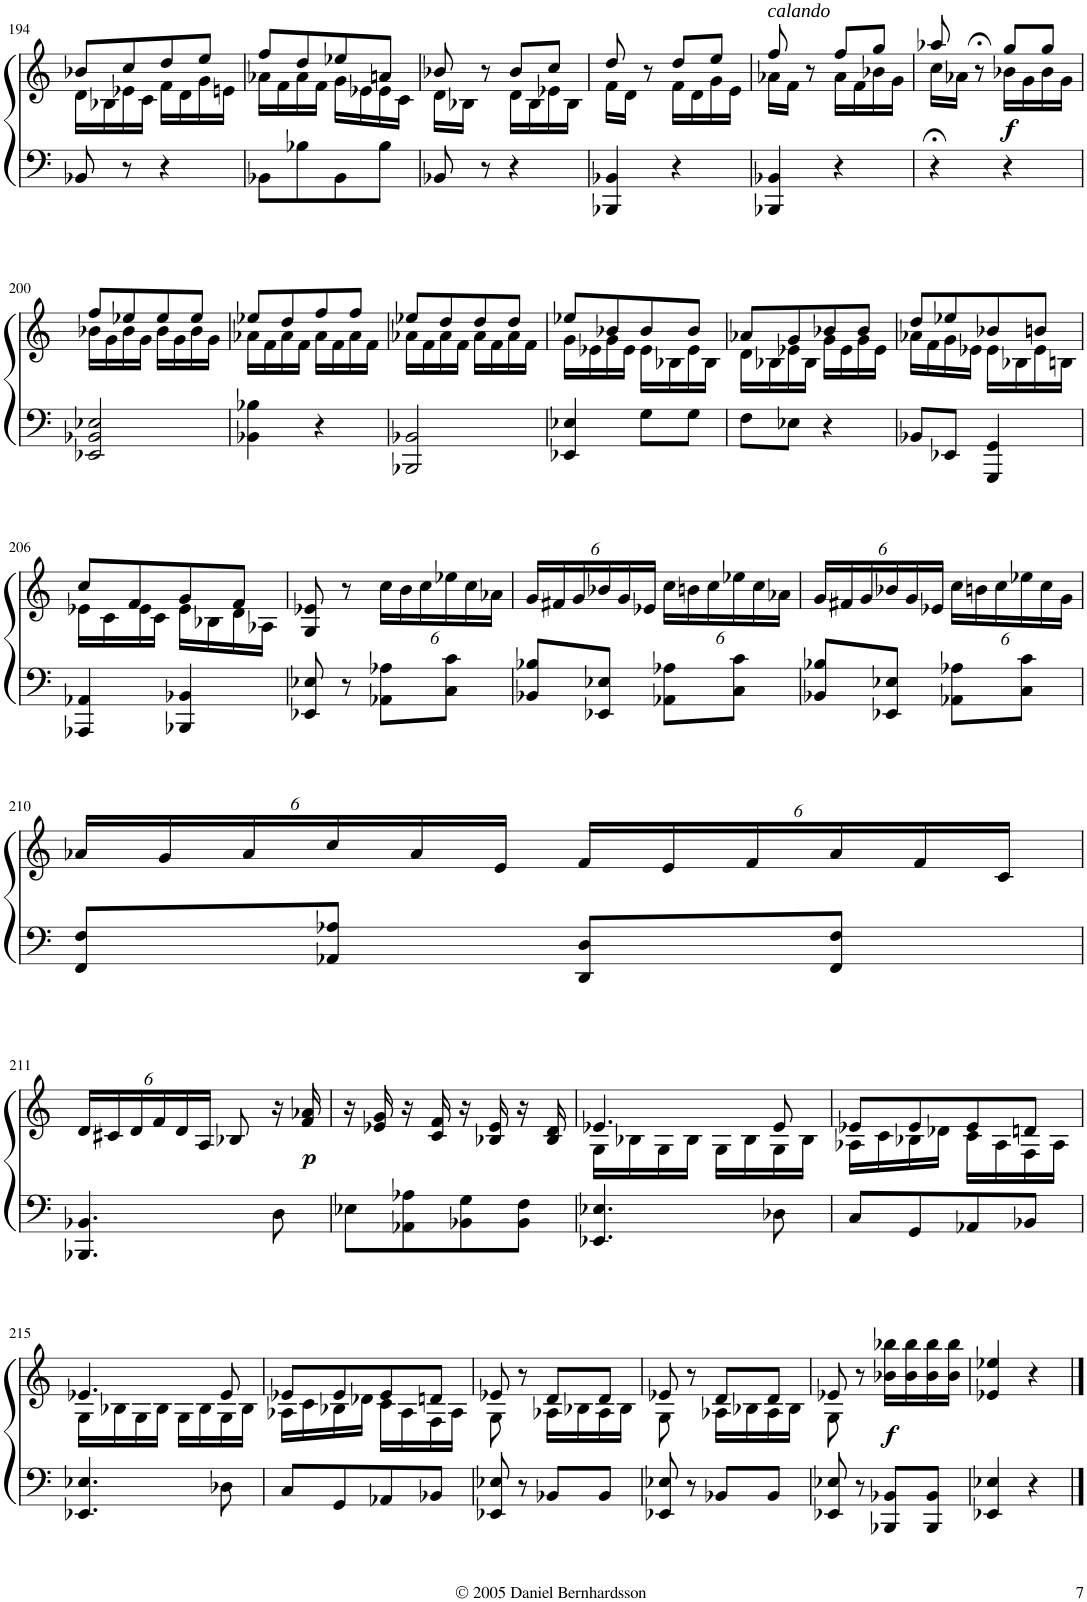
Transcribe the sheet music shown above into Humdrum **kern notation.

**kern	**kern	**dynam
*part1	*part1	*part1
*staff2	*staff1	*staff1/2
*I"Piano	*	*
*I'Pno.	*	*
!!LO:PB:g=z
*clefF4	*clefG2	*
*k[]	*k[]	*
*M2/4	*M2/4	*
=194	=194	=194
*	*^	*
8BB-X/	8b-X/L	16d\LL	.
.	.	16B-X\	.
8r	8cc/	16e-X\	.
.	.	16c\JJ	.
4r	8dd/	16f\LL	.
.	.	16d\	.
.	8ee/J	16g\	.
.	.	16en\JJ	.
=195	=195	=195	=195
8BB-X\L	8ff/L	16a-X\LL	.
.	.	16f\	.
8B-X\	8dd/	16a-\	.
.	.	16f\JJ	.
8BB-\	8ee-X/	16g\LL	.
.	.	16e-X\	.
8B-\J	8an/J	16e-\	.
.	.	16c\JJ	.
=196	=196	=196	=196
8BB-X/	8b-X/	16d\LL	.
.	.	16B-X\JJ	.
8r	8r	8ryy	.
4r	8b-/L	16d\LL	.
.	.	16B-\	.
.	8cc/J	16e-X\	.
.	.	16B-\JJ	.
=197	=197	=197	=197
4BBB-X/ 4BB-X/	8dd/	16f\LL	.
.	.	16d\JJ	.
.	8r	8ryy	.
4r	8dd/L	16f\LL	.
.	.	16d\	.
.	8ee/J	16g\	.
.	.	16e\JJ	.
=198	=198	=198	=198
!	!LO:TX:a:i:t=calando	!	!
4BBB-X/ 4BB-X/	8ff/	16a-X\LL	.
.	.	16f\JJ	.
.	8r	8ryy	.
4r	8ff/L	16a-\LL	.
.	.	16f\	.
.	8gg/J	16b-X\	.
.	.	16g\JJ	.
=199	=199	=199	=199
4r;<	8aa-X/	16cc\LL	.
.	.	16a-X\JJ	.
.	8r;<	8ryy	.
!	!	!	!LO:DY:b
4r	8gg/L	16b-X\LL	f
.	.	16g\	.
.	8gg/J	16b-\	.
.	.	16g\JJ	.
!!LO:LB:g=z	!!
=200	=200	=200	=200
2EE-X/ 2BB-X/ 2E-X/	8ff/L	16b-X\LL	.
.	.	16g\	.
.	8ee-X/	16b-\	.
.	.	16g\JJ	.
.	8ee-/	16b-\LL	.
.	.	16g\	.
.	8ee-/J	16b-\	.
.	.	16g\JJ	.
=201	=201	=201	=201
4BB-X\ 4B-X\	8ee-X/L	16a-X\LL	.
.	.	16f\	.
.	8dd/	16a-\	.
.	.	16f\JJ	.
4r	8ff/	16a-\LL	.
.	.	16f\	.
.	8ff/J	16a-\	.
.	.	16f\JJ	.
=202	=202	=202	=202
2BBB-X/ 2BB-X/	8ee-X/L	16a-X\LL	.
.	.	16f\	.
.	8dd/	16a-\	.
.	.	16f\JJ	.
.	8dd/	16a-\LL	.
.	.	16f\	.
.	8dd/J	16a-\	.
.	.	16f\JJ	.
=203	=203	=203	=203
4EE-X/ 4E-X/	8ee-X/L	16g\LL	.
.	.	16e-X\	.
.	8b-X/	16g\	.
.	.	16e-\JJ	.
8G\L	8b-/	16e-\LL	.
.	.	16B-X\	.
8G\J	8b-/J	16e-\	.
.	.	16B-\JJ	.
=204	=204	=204	=204
8F\L	8a-X/L	16d\LL	.
.	.	16B-X\	.
8E-X\J	8g/	16e-X\	.
.	.	16B-\JJ	.
4r	8b-X/	16g\LL	.
.	.	16e-\	.
.	8b-/J	16g\	.
.	.	16e-\JJ	.
=205	=205	=205	=205
8BB-X/L	8dd/L	16a-X\LL	.
.	.	16f\	.
8EE-X/J	8ee-X/	16g\	.
.	.	16e-X\JJ	.
4GGG/ 4GG/	8b-X/	16e-\LL	.
.	.	16B-X\	.
.	8bn/J	16e-\	.
.	.	16Bn\JJ	.
!!LO:LB:g=z	!!
=206	=206	=206	=206
4AAA-X/ 4AA-X/	8cc/L	16e-X\LL	.
.	.	16c\	.
.	8f/	16e-\	.
.	.	16c\JJ	.
4BBB-X/ 4BB-X/	8g/	16e-\LL	.
.	.	16B-X\	.
.	8f/J	16d\	.
.	.	16A-X\JJ	.
=207	=207	=207	=207
8EE-X/ 8E-X/	8G/ 8e-X/	4ryy	.
8r	8r	.	.
*	*Xbrackettup	*	*
8AA-X\ 8A-X\L	24cc\LL	4ryy	.
.	24b\	.	.
.	24cc\	.	.
8C\ 8c\J	24ee-X\	.	.
.	24cc\	.	.
.	24a-X\JJ	.	.
*	*v	*v	*
=208	=208	=208
8BB-X/ 8B-X/L	24g/LL	.
.	24f#X/	.
.	24g/	.
8EE-X/ 8E-X/J	24b-X/	.
.	24g/	.
.	24e-X/JJ	.
8AA-X\ 8A-X\L	24cc\LL	.
.	24bn\	.
.	24cc\	.
8C\ 8c\J	24ee-X\	.
.	24cc\	.
.	24a-X\JJ	.
=209	=209	=209
8BB-X/ 8B-X/L	24g/LL	.
.	24f#X/	.
.	24g/	.
8EE-X/ 8E-X/J	24b-X/	.
.	24g/	.
.	24e-X/JJ	.
8AA-X\ 8A-X\L	24cc\LL	.
.	24bn\	.
.	24cc\	.
8C\ 8c\J	24ee-X\	.
.	24cc\	.
.	24g\JJ	.
!!LO:LB:g=z
=210	=210	=210
8FF/ 8F/L	24a-X/LL	.
.	24g/	.
.	24a-/	.
8AA-X/ 8A-X/J	24cc/	.
.	24a-/	.
.	24e/JJ	.
8DD/ 8D/L	24f/LL	.
.	24e/	.
.	24f/	.
8FF/ 8F/J	24a-/	.
.	24f/	.
.	24c/JJ	.
!!LO:LB:g=z
=211	=211	=211
4.BBB-X/ 4.BB-X/	24d/LL	.
.	24c#X/	.
.	24d/	.
.	24f/	.
.	24d/	.
.	24A/JJ	.
.	8B-X/	.
8D\	16r	.
!	!	!LO:DY:b
.	16f/ 16a-X/	p
=212	=212	=212
8E-X\L	16r	.
.	16e-X/ 16g/	.
8AA-X\ 8A-X\	16r	.
.	16c/ 16f/	.
8BB-X\ 8G\	16r	.
.	16B-X/ 16e-/	.
8BB-\ 8F\J	16r	.
.	16B-/ 16d/	.
=213	=213	=213
*	*^	*
4.EE-X/ 4.E-X/	4.e-X/	16G\LL	.
.	.	16B-X\	.
.	.	16G\	.
.	.	16B-\JJ	.
.	.	16G\LL	.
.	.	16B-\	.
8D-X\	8e-/	16G\	.
.	.	16B-\JJ	.
=214	=214	=214	=214
8C/L	8e-X/L	16A-X\LL	.
.	.	16c\	.
8GG/	8e-/	16B-X\	.
.	.	16d-X\JJ	.
8AA-X/	8e-/	16c\LL	.
.	.	16A-\	.
8BB-X/J	8dn/J	16F\	.
.	.	16A-\JJ	.
!!LO:LB:g=z	!!
=215	=215	=215	=215
4.EE-X/ 4.E-X/	4.e-X/	16G\LL	.
.	.	16B-X\	.
.	.	16G\	.
.	.	16B-\JJ	.
.	.	16G\LL	.
.	.	16B-\	.
8D-X\	8e-/	16G\	.
.	.	16B-\JJ	.
=216	=216	=216	=216
8C/L	8e-X/L	16A-X\LL	.
.	.	16c\	.
8GG/	8e-/	16B-X\	.
.	.	16d-X\JJ	.
8AA-X/	8e-/	16c\LL	.
.	.	16A-\	.
8BB-X/J	8dn/J	16F\	.
.	.	16A-\JJ	.
=217	=217	=217	=217
8EE-X/ 8E-X/	8e-X/	8G\	.
8r	8r	8ryy	.
8BB-X/L	8d/L	16A-X\LL	.
.	.	16B-X\	.
8BB-/J	8d/J	16A-\	.
.	.	16B-\JJ	.
=218	=218	=218	=218
8EE-X/ 8E-X/	8e-X/	8G\	.
8r	8r	8ryy	.
8BB-X/L	8d/L	16A-X\LL	.
.	.	16B-X\	.
8BB-/J	8d/J	16A-\	.
.	.	16B-\JJ	.
=219	=219	=219	=219
8EE-X/ 8E-X/	8e-X/	8G\	.
8r	8r	8ryy	.
!	!	!	!LO:DY:b
8BBB-X/ 8BB-X/L	16b-X\ 16bb-X\LL	4ryy	f
.	16b-\ 16bb-\	.	.
8BBB-/ 8BB-/J	16b-\ 16bb-\	.	.
.	16b-\ 16bb-\JJ	.	.
*	*v	*v	*
=220	=220	=220
4EE-X/ 4E-X/	4e-X/ 4ee-X/	.
4r	4r	.
==	==	==
*-	*-	*-
